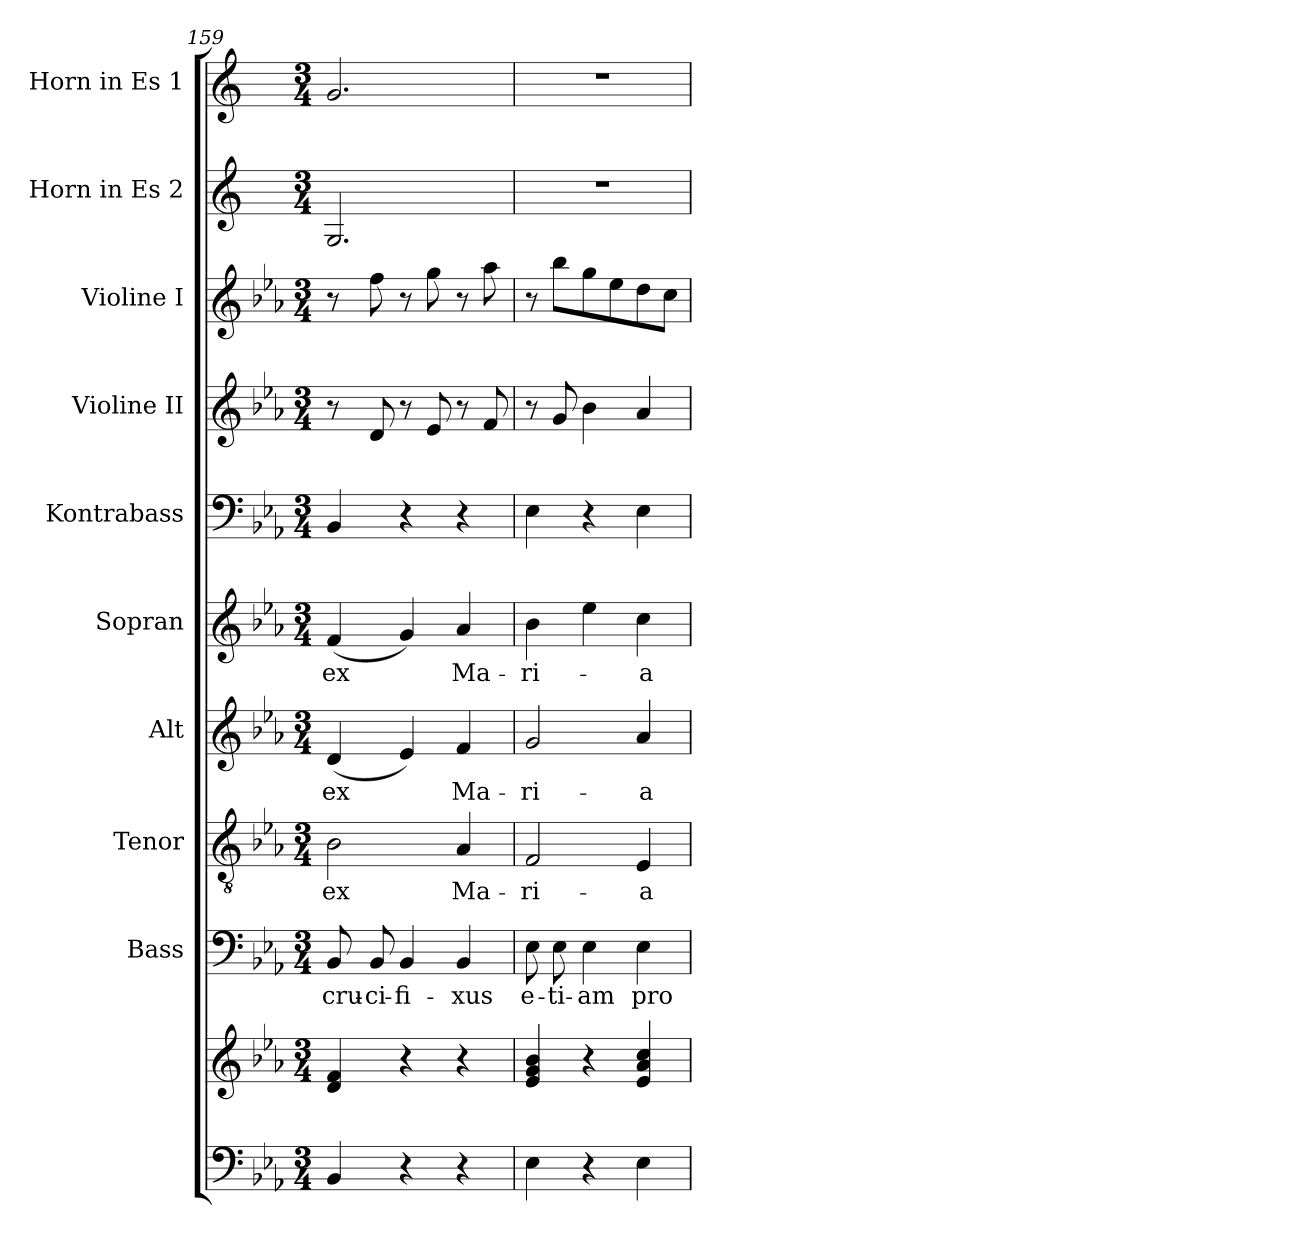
**kern	**kern	**kern	**text	**kern	**text	**kern	**text	**kern	**text	**kern	**kern	**kern	**kern	**kern
*part10	*part10	*part9	*part9	*part8	*part8	*part7	*part7	*part6	*part6	*part5	*part4	*part3	*part2	*part1
*staff11	*staff10	*staff9	*staff9	*staff8	*staff8	*staff7	*staff7	*staff6	*staff6	*staff5	*staff4	*staff3	*staff2	*staff1
*	*	*I"Bass	*	*I"Tenor	*	*I"Alt	*	*I"Sopran	*	*I"Kontrabass	*I"Violine II	*I"Violine I	*I"Horn in Es 2	*I"Horn in Es 1
*	*	*I'B.	*	*I'T.	*	*I'A.	*	*I'S.	*	*I'Kb.	*I'Vl. II	*I'Vl. I	*I'Hr. Es 2	*I'Hr. Es 1
*clefF4	*clefG2	*clefF4	*	*clefGv2	*	*clefG2	*	*clefG2	*	*clefF4	*clefG2	*clefG2	*clefG2	*clefG2
*	*	*	*	*	*	*	*	*	*	*ITrd7c12	*	*	*ITrd5c9	*ITrd5c9
*k[b-e-a-]	*k[b-e-a-]	*k[b-e-a-]	*	*k[b-e-a-]	*	*k[b-e-a-]	*	*k[b-e-a-]	*	*k[b-e-a-]	*k[b-e-a-]	*k[b-e-a-]	*k[b-e-a-]	*k[b-e-a-]
*E-:	*E-:	*E-:	*	*E-:	*	*E-:	*	*E-:	*	*E-:	*E-:	*E-:	*E-:	*E-:
*M3/4	*M3/4	*M3/4	*	*M3/4	*	*M3/4	*	*M3/4	*	*M3/4	*M3/4	*M3/4	*M3/4	*M3/4
=159	=159	=159	=159	=159	=159	=159	=159	=159	=159	=159	=159	=159	=159	=159
!	!	!	!LO:LY:b	!	!LO:LY:b	!	!LO:LY:b	!	!LO:LY:b	!	!	!	!	!
4BB-/	4d/ 4f/	8BB-/	cru-	2B-\	ex	(<4d/	ex	(<4f/	ex	4BBB-/	8r	8r	2.BB-/	2.B-/
!	!	!	!LO:LY:b	!	!	!	!	!	!	!	!	!	!	!
.	.	8BB-/	-ci-	.	.	.	.	.	.	.	8d/	8ff\	.	.
!	!	!	!LO:LY:b	!	!	!	!	!	!	!	!	!	!	!
4r	4r	4BB-/	-fi-	.	.	4e-/)	.	4g/)	.	4r	8r	8r	.	.
.	.	.	.	.	.	.	.	.	.	.	8e-/	8gg\	.	.
!	!	!	!LO:LY:b	!	!LO:LY:b	!	!LO:LY:b	!	!LO:LY:b	!	!	!	!	!
4r	4r	4BB-/	-xus	4A-/	Ma-	4f/	Ma-	4a-/	Ma-	4r	8r	8r	.	.
.	.	.	.	.	.	.	.	.	.	.	8f/	8aa-\	.	.
!!LO:PB:g=z
=160	=160	=160	=160	=160	=160	=160	=160	=160	=160	=160	=160	=160	=160	=160
!	!	!	!LO:LY:b	!	!LO:LY:b	!	!LO:LY:b	!	!LO:LY:b	!	!	!	!	!
4E-\	4e-/ 4g/ 4b-/	8E-\	e-	2F/	-ri-	2g/	-ri-	4b-\	-ri-	4EE-\	8r	8r	2.r	2.r
!	!	!	!LO:LY:b	!	!	!	!	!	!	!	!	!	!	!
.	.	8E-\	-ti-	.	.	.	.	.	.	.	8g/	8bb-\L	.	.
!	!	!	!LO:LY:b	!	!	!	!	!	!	!	!	!	!	!
4r	4r	4E-\	-am	.	.	.	.	4ee-\	.	4r	4b-\	8gg\	.	.
.	.	.	.	.	.	.	.	.	.	.	.	8ee-\	.	.
!	!	!	!LO:LY:b	!	!LO:LY:b	!	!LO:LY:b	!	!LO:LY:b	!	!	!	!	!
4E-\	4e-/ 4a-/ 4cc/	4E-\	pro	4E-/	-a	4a-/	-a	4cc\	-a	4EE-\	4a-/	8dd\	.	.
.	.	.	.	.	.	.	.	.	.	.	.	8cc\J	.	.
=	=	=	=	=	=	=	=	=	=	=	=	=	=	=
*-	*-	*-	*-	*-	*-	*-	*-	*-	*-	*-	*-	*-	*-	*-
